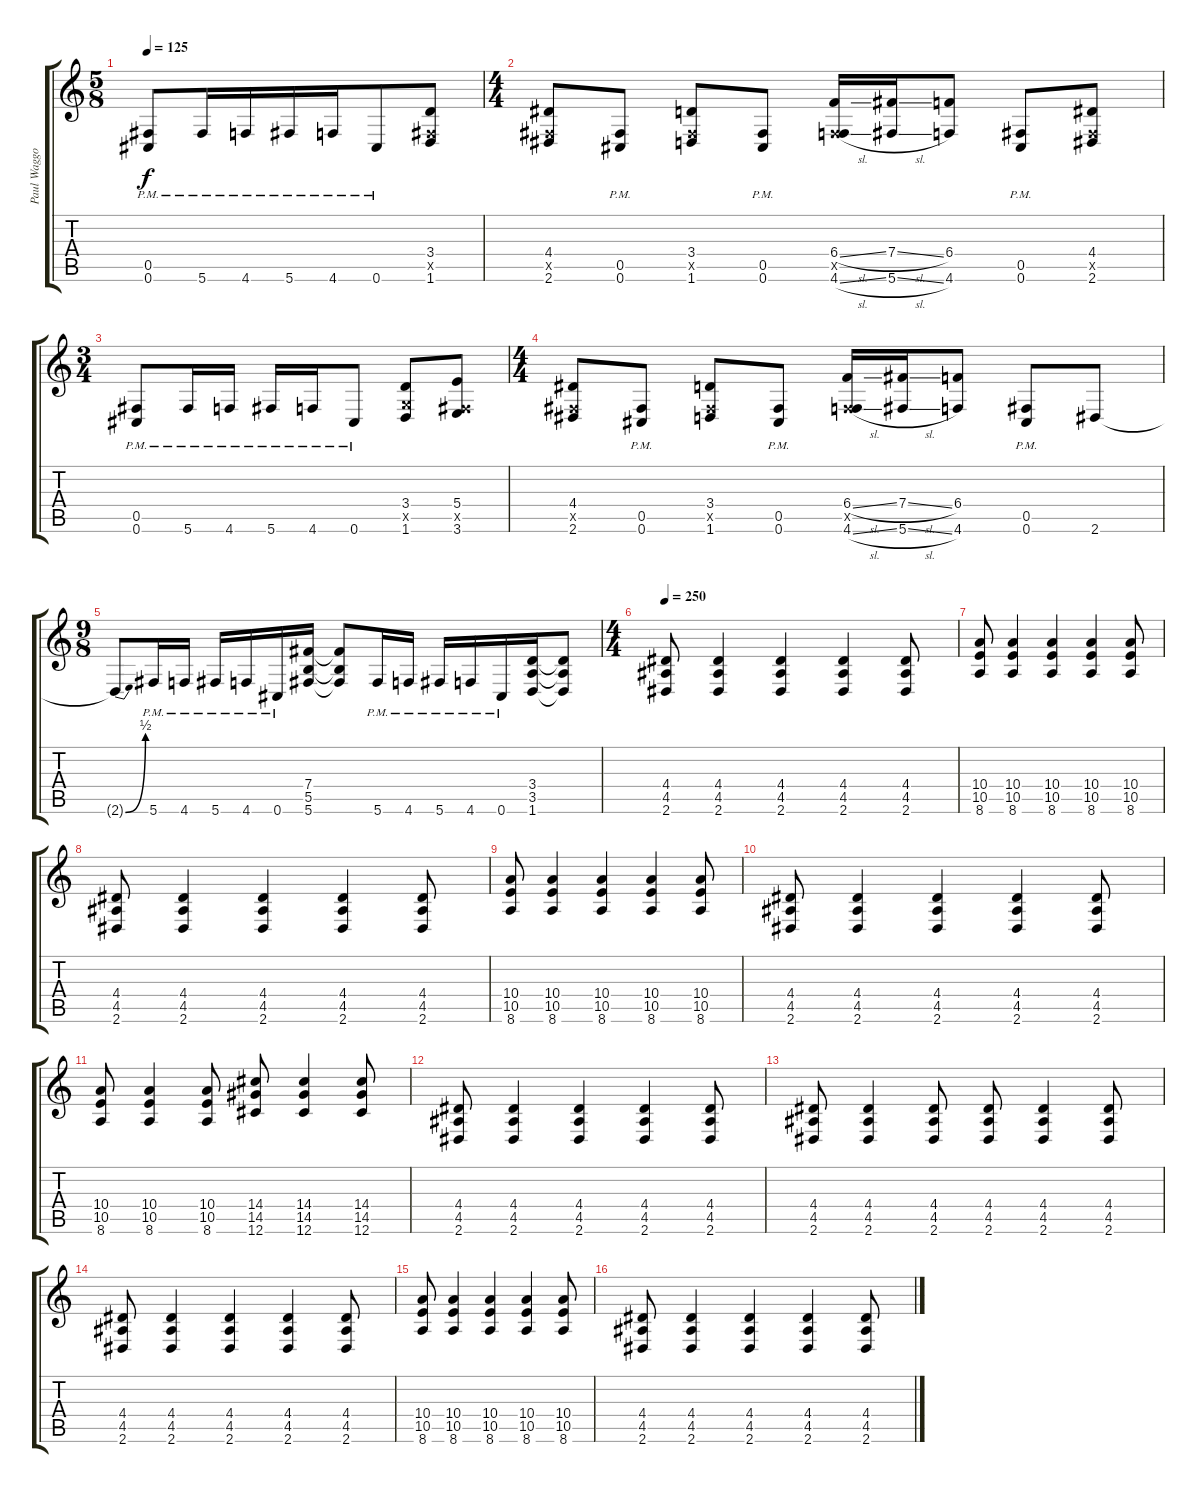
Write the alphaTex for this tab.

\track ("Paul Waggoner - Rhythm" "Paul Waggo") {instrument distortionguitar}
\staff {score tabs}
\tuning (Db4 Ab3 E3 B2 Gb2 Db2) {hide}
\ts (5 8)
\tempo 125
\clef g2
\ks c
(0.5{pm} 0.6{pm}).8{dy f beam merge} 5.6{pm}.16 4.6{pm}.16 5.6{pm}.16 4.6{pm}.16{beam merge} 0.6{pm}.8{beam merge} (3.4 0.5{x} 1.6).8 |
\ts (4 4)
(4.4 0.5{x} 2.6).8 (0.5{pm} 0.6{pm}).8 (3.4 0.5{x} 1.6).8 (0.5{pm} 0.6{pm}).8 (6.4{sl} 0.5{x} 4.6{sl}).16 (7.4{sl} 5.6{sl}).16 (6.4 4.6).8 (0.5{pm} 0.6{pm}).8 (4.4 0.5{x} 2.6).8 |
\ts (3 4)
(0.5{pm} 0.6{pm}).8{beam merge} 5.6{pm}.16 4.6{pm}.16 5.6{pm}.16 4.6{pm}.16{beam merge} 0.6{pm}.8{beam split} (3.4 1.5{x} 1.6).8 (5.4 0.5{x} 3.6).8 |
\ts (4 4)
(4.4 0.5{x} 2.6).8 (0.5{pm} 0.6{pm}).8 (3.4 0.5{x} 1.6).8 (0.5{pm} 0.6{pm}).8 (6.4{sl} 0.5{x} 4.6{sl}).16 (7.4{sl} 5.6{sl}).16 (6.4 4.6).8 (0.5{pm} 0.6{pm}).8 2.6.8 |
\ts (9 8)
2.6{be (bend 0 0 60 2) t}.8 5.6{pm}.16 4.6{pm}.16{beam split} 5.6{pm}.16 4.6{pm}.16{beam merge} 0.6{pm}.16 (7.4 5.5 5.6).16{beam split} (7.4{t} 5.5{t} 5.6{t}).8 5.6{pm}.16 4.6{pm}.16 5.6{pm}.16 4.6{pm}.16 0.6{pm}.16 (3.4 3.5 1.6).16 (3.4{t} 3.5{t} 1.6{t}).8 |
\ts (4 4)
\tempo 250
(4.4 4.5 2.6).8 (4.4 4.5 2.6).4 (4.4 4.5 2.6).4 (4.4 4.5 2.6).4 (4.4 4.5 2.6).8 |
(10.4 10.5 8.6).8 (10.4 10.5 8.6).4 (10.4 10.5 8.6).4 (10.4 10.5 8.6).4 (10.4 10.5 8.6).8 |
(4.4 4.5 2.6).8 (4.4 4.5 2.6).4 (4.4 4.5 2.6).4 (4.4 4.5 2.6).4 (4.4 4.5 2.6).8 |
(10.4 10.5 8.6).8 (10.4 10.5 8.6).4 (10.4 10.5 8.6).4 (10.4 10.5 8.6).4 (10.4 10.5 8.6).8 |
(4.4 4.5 2.6).8 (4.4 4.5 2.6).4 (4.4 4.5 2.6).4 (4.4 4.5 2.6).4 (4.4 4.5 2.6).8 |
(10.4 10.5 8.6).8 (10.4 10.5 8.6).4 (10.4 10.5 8.6).8 (14.4 14.5 12.6).8 (14.4 14.5 12.6).4 (14.4 14.5 12.6).8 |
(4.4 4.5 2.6).8 (4.4 4.5 2.6).4 (4.4 4.5 2.6).4 (4.4 4.5 2.6).4 (4.4 4.5 2.6).8 |
(4.4 4.5 2.6).8 (4.4 4.5 2.6).4 (4.4 4.5 2.6).8 (4.4 4.5 2.6).8 (4.4 4.5 2.6).4 (4.4 4.5 2.6).8 |
(4.4 4.5 2.6).8 (4.4 4.5 2.6).4 (4.4 4.5 2.6).4 (4.4 4.5 2.6).4 (4.4 4.5 2.6).8 |
(10.4 10.5 8.6).8 (10.4 10.5 8.6).4 (10.4 10.5 8.6).4 (10.4 10.5 8.6).4 (10.4 10.5 8.6).8 |
(4.4 4.5 2.6).8 (4.4 4.5 2.6).4 (4.4 4.5 2.6).4 (4.4 4.5 2.6).4 (4.4 4.5 2.6).8
